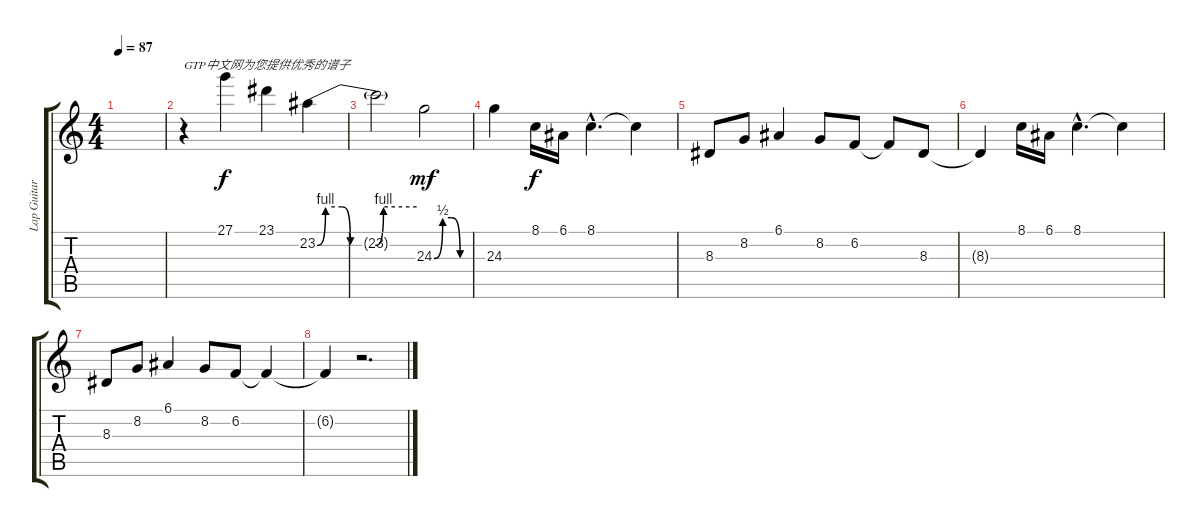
\track ("Lap Guitar Delay 2" "Lap Guitar") {instrument lead8bassandlead}
\staff {score tabs}
\tuning (E4 B3 G3 D3 A2 E2) {hide}
\ts (4 4)
\tempo 87
\clef g2
\ks c
|
r.4{txt "GTP中文网为您提供优秀的谱子"} 27.1.4{instrument lead8bassandlead} 23.1.4 23.2{be (custom 0 0 5 4 15 4 20 0 35 0 40 4 60 4)}.4 |
23.2{t}.2{dy f} 24.3{be (custom 0 0 15 2 30 2 45 0 60 0)}.2{dy mf} |
24.3.4 8.1.16{dy f instrument oboe} 6.1.16 8.1{hac}.4{d} 8.1{t}.4 |
8.3.8 8.2.8 6.1.4 8.2.8 6.2.8 6.2{t}.8 8.3.8 |
8.3{t}.4 8.1.16 6.1.16 8.1{hac}.4{d} 8.1{t}.4 |
8.3.8 8.2.8 6.1.4 8.2.8 6.2.8 6.2{t}.4 |
6.2{t}.4 r.2{d}
